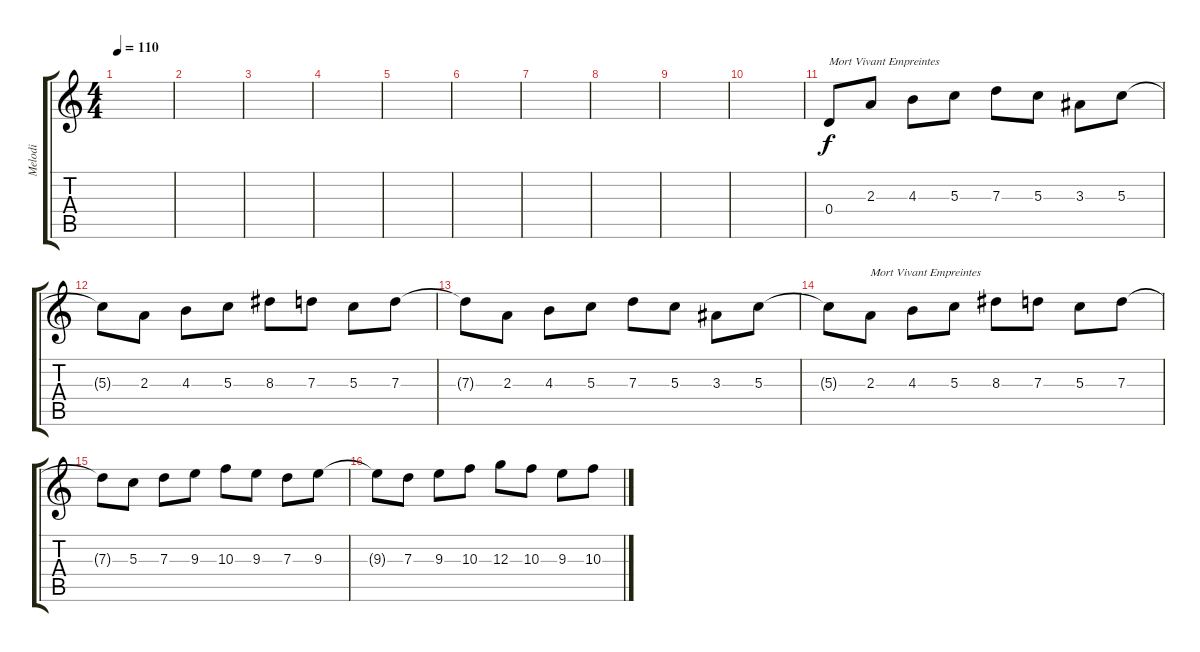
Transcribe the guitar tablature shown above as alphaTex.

\track ("Melodi" "Melodi") {instrument contrabass}
\staff {score tabs}
\tuning (E4 B3 G3 D3 A2 E2) {hide}
\ts (4 4)
\tempo 110
\clef g2
\ks c
|
|
|
|
|
|
|
|
|
|
0.4.8{txt "Mort Vivant Empreintes"} 2.3.8 4.3.8 5.3.8 7.3.8 5.3.8 3.3.8 5.3.8 |
5.3{t}.8 2.3.8 4.3.8 5.3.8 8.3.8 7.3.8 5.3.8 7.3.8 |
7.3{t}.8 2.3.8 4.3.8 5.3.8 7.3.8 5.3.8 3.3.8 5.3.8 |
5.3{t}.8 2.3.8{txt "Mort Vivant Empreintes"} 4.3.8 5.3.8 8.3.8 7.3.8 5.3.8 7.3.8 |
7.3{t}.8 5.3.8 7.3.8 9.3.8 10.3.8 9.3.8 7.3.8 9.3.8 |
9.3{t}.8 7.3.8 9.3.8 10.3.8 12.3.8 10.3.8 9.3.8 10.3.8
